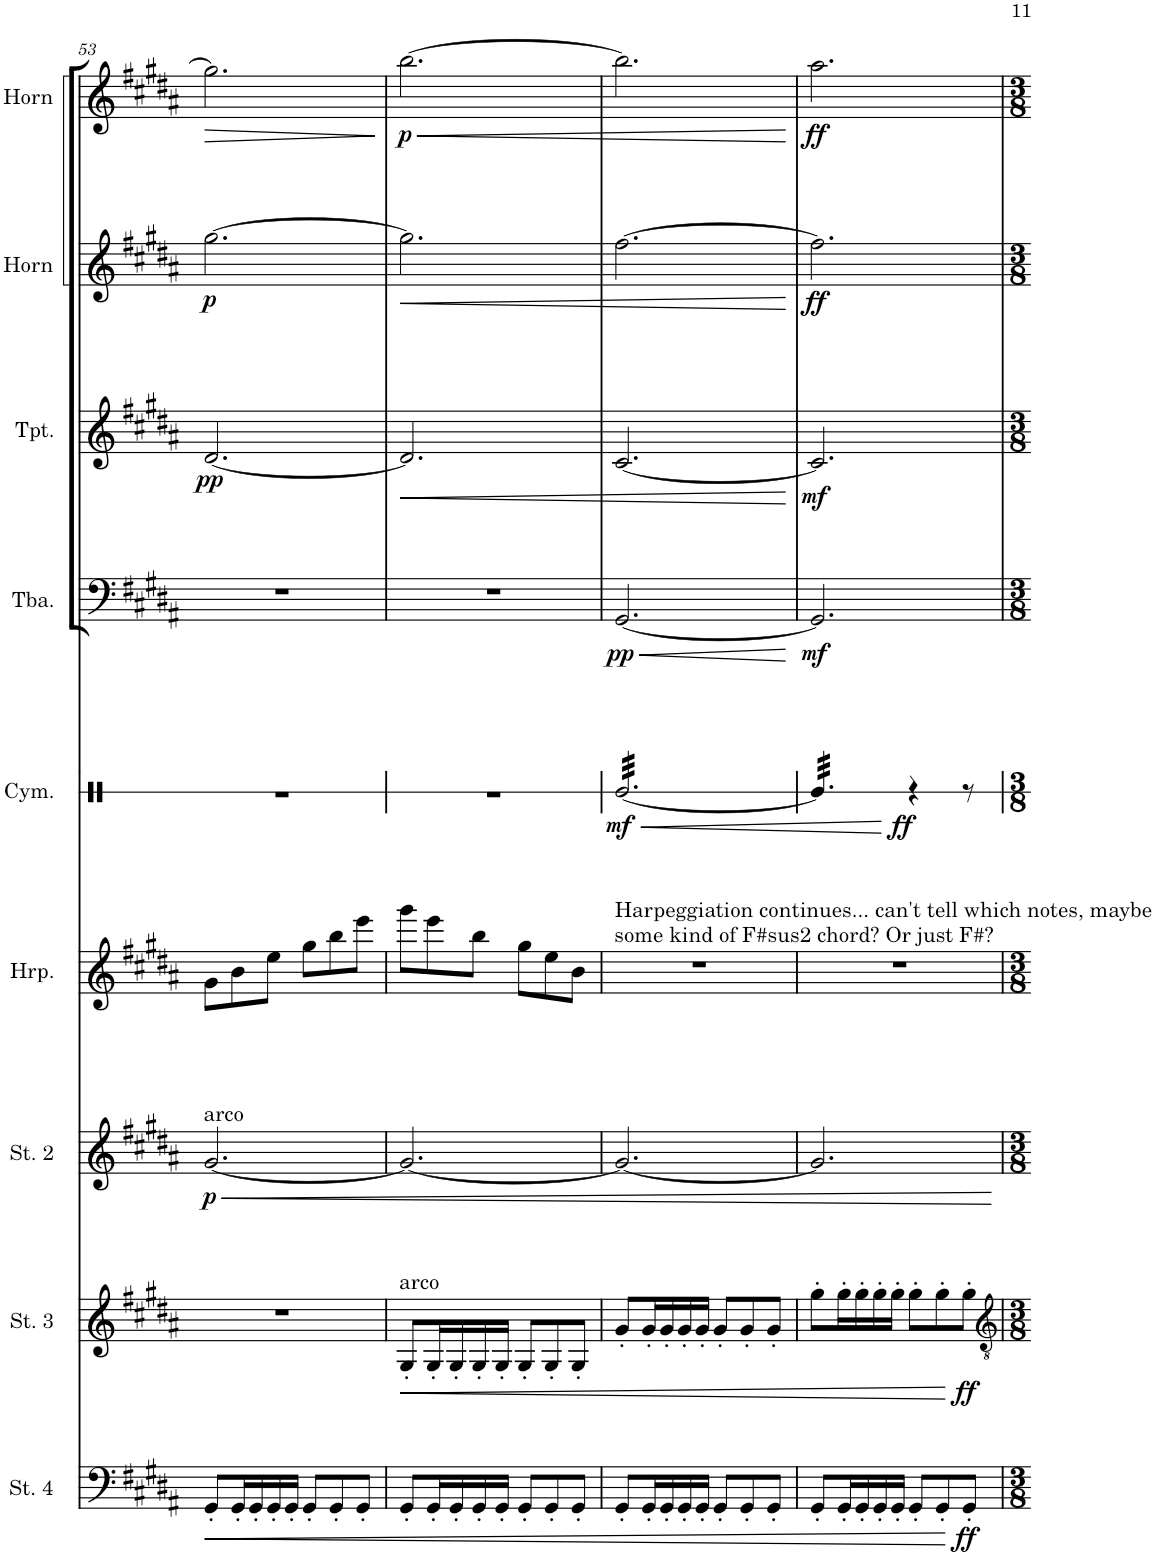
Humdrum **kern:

**kern	**dynam	**kern	**dynam	**kern	**dynam	**kern	**kern	**dynam	**kern	**dynam	**kern	**dynam	**kern	**dynam	**kern
*part9	*part9	*part8	*part8	*part7	*part7	*part6	*part5	*part5	*part4	*part4	*part3	*part3	*part2	*part2	*part1
*staff9	*staff9	*staff8	*staff8	*staff7	*staff7	*staff6	*staff5	*staff5	*staff4	*staff4	*staff3	*staff3	*staff2	*staff2	*staff1
*I"Strings 4	*	*I"Strings 3	*	*I"Strings 2	*	*I"Harp	*I"Tuba	*	*I"Trumpet	*	*I"Horn	*	*I"Horn	*	*I"Piccolo
*I'St. 4	*	*I'St. 3	*	*I'St. 2	*	*I'Hrp.	*I'Tba.	*	*I'Tpt.	*	*I'Horn	*	*I'Horn	*	*I'Picc.
!!LO:PB:g=z
*clefF4	*	*clefG2	*	*clefG2	*	*clefG2	*clefF4	*	*clefG2	*	*clefG2	*	*clefG2	*	*clefG2
*	*	*	*	*	*	*	*	*	*Trd1c2	*	*Trd7c12	*	*Trd7c12	*	*Trd-7c-12
*k[f#c#g#d#a#]	*	*k[f#c#g#d#a#]	*	*k[f#c#g#d#a#]	*	*k[f#c#g#d#a#]	*k[f#c#g#d#a#]	*	*k[f#c#g#d#a#]	*	*k[f#c#g#d#a#]	*	*k[f#c#g#d#a#]	*	*k[f#c#g#d#a#]
*M6/8	*	*M6/8	*	*M6/8	*	*M6/8	*M6/8	*	*M6/8	*	*M6/8	*	*M6/8	*	*M6/8
=53	=53	=53	=53	=53	=53	=53	=53	=53	=53	=53	=53	=53	=53	=53	=53
!	!	!	!	!LO:TX:a:t=arco	!	!	!	!	!	!	!	!	!	!	!
!	!LO:HP:b	!	!	!	!LO:HP:b	!	!	!	!	!	!	!	!	!LO:HP:b	!
!	!	!	!	!	!LO:DY:n=1:b	!	!	!	!	!LO:DY:b	!	!LO:DY:b	!	!	!
8GG#'/L	<	2.r	.	[2.g#/	< p	8g#\L	2.r	.	[2.d#/	pp	[2.gg#\	p	2.gg#\]	>	2.r
16GG#'/L	.	.	.	.	.	8b\	.	.	.	.	.	.	.	.	.
16GG#'/	.	.	.	.	.	.	.	.	.	.	.	.	.	.	.
16GG#'/	.	.	.	.	.	8ee\J	.	.	.	.	.	.	.	.	.
16GG#'/JJ	.	.	.	.	.	.	.	.	.	.	.	.	.	.	.
8GG#'/L	.	.	.	.	.	8gg#\L	.	.	.	.	.	.	.	.	.
8GG#'/	.	.	.	.	.	8bb\	.	.	.	.	.	.	.	.	.
8GG#'/J	.	.	.	.	.	8eee\J	.	.	.	.	.	.	.	.	.
.	.	.	.	.	.	.	.	.	.	.	.	.	.	]	.
=54	=54	=54	=54	=54	=54	=54	=54	=54	=54	=54	=54	=54	=54	=54	=54
!	!	!LO:TX:a:t=arco	!	!	!	!	!	!	!	!	!	!	!	!	!
!	!	!	!LO:HP:b	!	!	!	!	!	!	!LO:HP:b	!	!LO:HP:b	!	!LO:HP:b	!
!	!	!	!	!	!	!	!	!	!	!	!	!	!	!LO:DY:n=1:b	!
8GG#'/L	.	8G#'/L	<	2.g#/_	.	8ggg#\L	2.r	.	2.d#/]	<	2.gg#\]	<	[2.bb\	< p	2.r
16GG#'/L	.	16G#'/L	.	.	.	8eee\	.	.	.	.	.	.	.	.	.
16GG#'/	.	16G#'/	.	.	.	.	.	.	.	.	.	.	.	.	.
16GG#'/	.	16G#'/	.	.	.	8bb\J	.	.	.	.	.	.	.	.	.
16GG#'/JJ	.	16G#'/JJ	.	.	.	.	.	.	.	.	.	.	.	.	.
8GG#'/L	.	8G#'/L	.	.	.	8gg#\L	.	.	.	.	.	.	.	.	.
8GG#'/	.	8G#'/	.	.	.	8ee\	.	.	.	.	.	.	.	.	.
8GG#'/J	.	8G#'/J	.	.	.	8b\J	.	.	.	.	.	.	.	.	.
=55	=55	=55	=55	=55	=55	=55	=55	=55	=55	=55	=55	=55	=55	=55	=55
!	!	!	!	!	!	!LO:TX:a:t=Harpeggiation continues... can't tell which notes, maybe	!	!	!	!	!	!	!	!	!
!	!	!	!	!	!	!LO:TX:a:t=some kind of F#sus2 chord? Or just F#?	!	!	!	!	!	!	!	!	!
!	!	!	!	!	!	!	!	!LO:HP:b	!	!	!	!	!	!	!
!	!	!	!	!	!	!	!	!LO:DY:n=1:b	!	!	!	!	!	!	!
8GG#'/L	.	8g#'/L	.	2.g#/_	.	2.r	[2.GG#/	< pp	[2.c#/	.	[2.ff#\	.	2.bb\]	.	2.r
16GG#'/L	.	16g#'/L	.	.	.	.	.	.	.	.	.	.	.	.	.
16GG#'/	.	16g#'/	.	.	.	.	.	.	.	.	.	.	.	.	.
16GG#'/	.	16g#'/	.	.	.	.	.	.	.	.	.	.	.	.	.
16GG#'/JJ	.	16g#'/JJ	.	.	.	.	.	.	.	.	.	.	.	.	.
8GG#'/L	.	8g#'/L	.	.	.	.	.	.	.	.	.	.	.	.	.
8GG#'/	.	8g#'/	.	.	.	.	.	.	.	.	.	.	.	.	.
8GG#'/J	.	8g#'/J	.	.	.	.	.	.	.	.	.	.	.	.	.
.	.	.	.	.	.	.	.	[	.	[	.	[	.	[	.
=56	=56	=56	=56	=56	=56	=56	=56	=56	=56	=56	=56	=56	=56	=56	=56
!	!	!	!	!	!	!	!	!LO:DY:b	!	!LO:DY:b	!	!LO:DY:b	!	!LO:DY:b	!
8GG#'/L	.	8gg#'\L	.	2.g#/]	.	2.r	2.GG#/]	mf	2.c#/]	mf	2.ff#\]	ff	2.aa#\	ff	2.r
16GG#'/L	.	16gg#'\L	.	.	.	.	.	.	.	.	.	.	.	.	.
16GG#'/	.	16gg#'\	.	.	.	.	.	.	.	.	.	.	.	.	.
16GG#'/	.	16gg#'\	.	.	.	.	.	.	.	.	.	.	.	.	.
16GG#'/JJ	.	16gg#'\JJ	.	.	.	.	.	.	.	.	.	.	.	.	.
8GG#'/L	.	8gg#'\L	.	.	.	.	.	.	.	.	.	.	.	.	.
8GG#'/	.	8gg#'\	.	.	.	.	.	.	.	.	.	.	.	.	.
!	!LO:DY:n=1:b	!	!LO:DY:n=1:b	!	!	!	!	!	!	!	!	!	!	!	!
8GG#'/J	[ ff	8gg#'\J	[ ff	.	.	.	.	.	.	.	.	.	.	.	.
.	.	.	.	.	[	.	.	.	.	.	.	.	.	.	.
=	=	=	=	=	=	=	=	=	=	=	=	=	=	=	=
*-	*-	*-	*-	*-	*-	*-	*-	*-	*-	*-	*-	*-	*-	*-	*-
